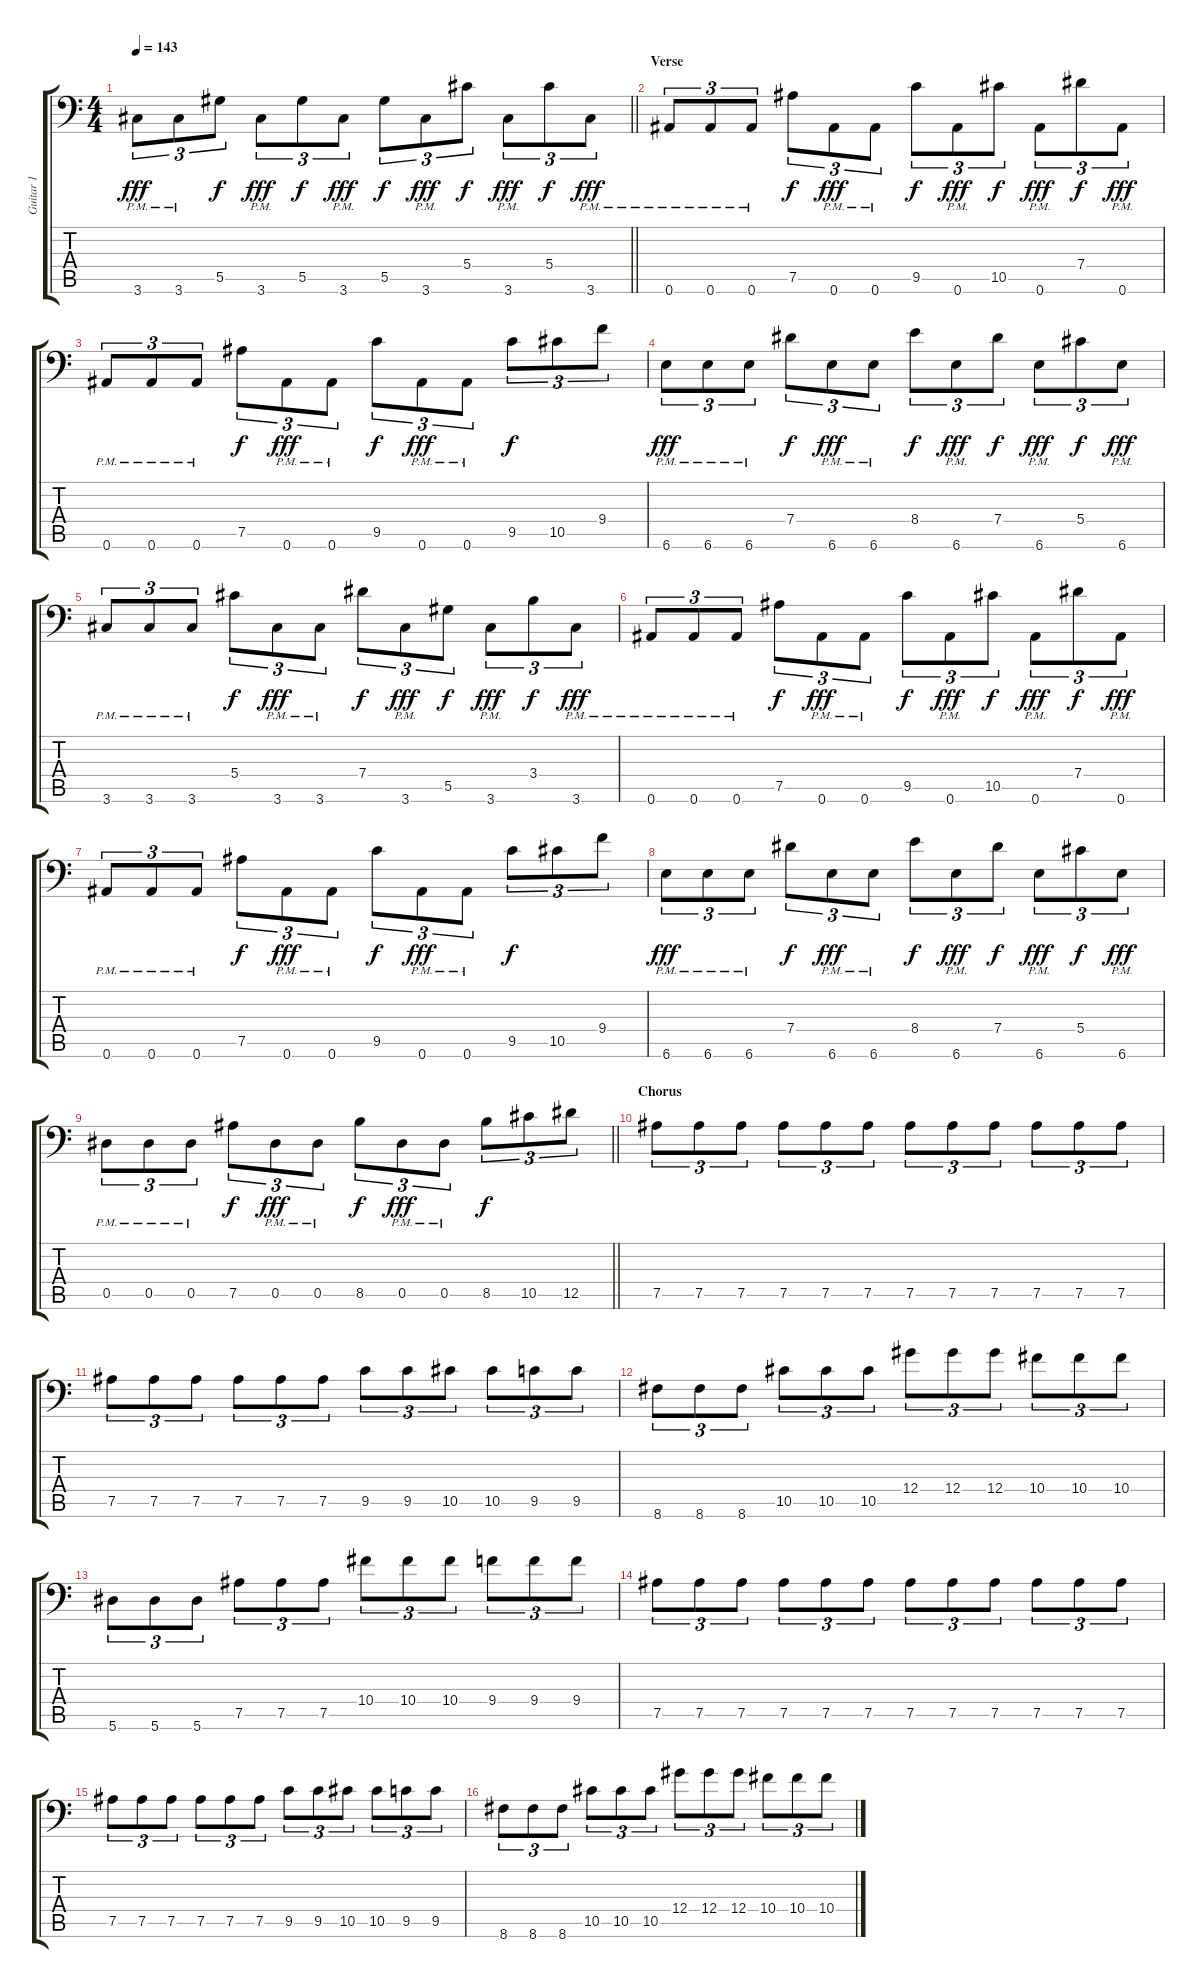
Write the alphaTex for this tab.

\track ("Guitar 1" "Guitar 1") {instrument distortionguitar}
\staff {score tabs}
\tuning (Bb3 F3 Db3 Ab2 Eb2 Bb1) {hide}
\ts (4 4)
\tempo 143
\clef f4
\barLineRight lightlight
\ks c
3.6{pm}.8{tu (3 2) dy fff} 3.6{pm}.8{tu (3 2)} 5.5.8{tu (3 2) dy f} 3.6{pm}.8{tu (3 2) dy fff} 5.5.8{tu (3 2) dy f} 3.6{pm}.8{tu (3 2) dy fff} 5.5.8{tu (3 2) dy f} 3.6{pm}.8{tu (3 2) dy fff} 5.4.8{tu (3 2) dy f} 3.6{pm}.8{tu (3 2) dy fff} 5.4.8{tu (3 2) dy f} 3.6{pm}.8{tu (3 2) dy fff} |
\section ("" "Verse")
0.6{pm}.8{tu (3 2)} 0.6{pm}.8{tu (3 2)} 0.6{pm}.8{tu (3 2)} 7.5.8{tu (3 2) dy f} 0.6{pm}.8{tu (3 2) dy fff} 0.6{pm}.8{tu (3 2)} 9.5.8{tu (3 2) dy f} 0.6{pm}.8{tu (3 2) dy fff} 10.5.8{tu (3 2) dy f} 0.6{pm}.8{tu (3 2) dy fff} 7.4.8{tu (3 2) dy f} 0.6{pm}.8{tu (3 2) dy fff} |
0.6{pm}.8{tu (3 2)} 0.6{pm}.8{tu (3 2)} 0.6{pm}.8{tu (3 2)} 7.5.8{tu (3 2) dy f} 0.6{pm}.8{tu (3 2) dy fff} 0.6{pm}.8{tu (3 2)} 9.5.8{tu (3 2) dy f} 0.6{pm}.8{tu (3 2) dy fff} 0.6{pm}.8{tu (3 2)} 9.5.8{tu (3 2) dy f} 10.5.8{tu (3 2)} 9.4.8{tu (3 2)} |
6.6{pm}.8{tu (3 2) dy fff} 6.6{pm}.8{tu (3 2)} 6.6{pm}.8{tu (3 2)} 7.4.8{tu (3 2) dy f} 6.6{pm}.8{tu (3 2) dy fff} 6.6{pm}.8{tu (3 2)} 8.4.8{tu (3 2) dy f} 6.6{pm}.8{tu (3 2) dy fff} 7.4.8{tu (3 2) dy f} 6.6{pm}.8{tu (3 2) dy fff} 5.4.8{tu (3 2) dy f} 6.6{pm}.8{tu (3 2) dy fff} |
3.6{pm}.8{tu (3 2)} 3.6{pm}.8{tu (3 2)} 3.6{pm}.8{tu (3 2)} 5.4.8{tu (3 2) dy f} 3.6{pm}.8{tu (3 2) dy fff} 3.6{pm}.8{tu (3 2)} 7.4.8{tu (3 2) dy f} 3.6{pm}.8{tu (3 2) dy fff} 5.5.8{tu (3 2) dy f} 3.6{pm}.8{tu (3 2) dy fff} 3.4.8{tu (3 2) dy f} 3.6{pm}.8{tu (3 2) dy fff} |
0.6{pm}.8{tu (3 2)} 0.6{pm}.8{tu (3 2)} 0.6{pm}.8{tu (3 2)} 7.5.8{tu (3 2) dy f} 0.6{pm}.8{tu (3 2) dy fff} 0.6{pm}.8{tu (3 2)} 9.5.8{tu (3 2) dy f} 0.6{pm}.8{tu (3 2) dy fff} 10.5.8{tu (3 2) dy f} 0.6{pm}.8{tu (3 2) dy fff} 7.4.8{tu (3 2) dy f} 0.6{pm}.8{tu (3 2) dy fff} |
0.6{pm}.8{tu (3 2)} 0.6{pm}.8{tu (3 2)} 0.6{pm}.8{tu (3 2)} 7.5.8{tu (3 2) dy f} 0.6{pm}.8{tu (3 2) dy fff} 0.6{pm}.8{tu (3 2)} 9.5.8{tu (3 2) dy f} 0.6{pm}.8{tu (3 2) dy fff} 0.6{pm}.8{tu (3 2)} 9.5.8{tu (3 2) dy f} 10.5.8{tu (3 2)} 9.4.8{tu (3 2)} |
6.6{pm}.8{tu (3 2) dy fff} 6.6{pm}.8{tu (3 2)} 6.6{pm}.8{tu (3 2)} 7.4.8{tu (3 2) dy f} 6.6{pm}.8{tu (3 2) dy fff} 6.6{pm}.8{tu (3 2)} 8.4.8{tu (3 2) dy f} 6.6{pm}.8{tu (3 2) dy fff} 7.4.8{tu (3 2) dy f} 6.6{pm}.8{tu (3 2) dy fff} 5.4.8{tu (3 2) dy f} 6.6{pm}.8{tu (3 2) dy fff} |
\barLineRight lightlight
0.5{pm}.8{tu (3 2)} 0.5{pm}.8{tu (3 2)} 0.5{pm}.8{tu (3 2)} 7.5.8{tu (3 2) dy f} 0.5{pm}.8{tu (3 2) dy fff} 0.5{pm}.8{tu (3 2)} 8.5.8{tu (3 2) dy f} 0.5{pm}.8{tu (3 2) dy fff} 0.5{pm}.8{tu (3 2)} 8.5.8{tu (3 2) dy f} 10.5.8{tu (3 2)} 12.5.8{tu (3 2)} |
\section ("" "Chorus")
7.5.8{tu (3 2)} 7.5.8{tu (3 2)} 7.5.8{tu (3 2)} 7.5.8{tu (3 2)} 7.5.8{tu (3 2)} 7.5.8{tu (3 2)} 7.5.8{tu (3 2)} 7.5.8{tu (3 2)} 7.5.8{tu (3 2)} 7.5.8{tu (3 2)} 7.5.8{tu (3 2)} 7.5.8{tu (3 2)} |
7.5.8{tu (3 2)} 7.5.8{tu (3 2)} 7.5.8{tu (3 2)} 7.5.8{tu (3 2)} 7.5.8{tu (3 2)} 7.5.8{tu (3 2)} 9.5.8{tu (3 2)} 9.5.8{tu (3 2)} 10.5.8{tu (3 2)} 10.5.8{tu (3 2)} 9.5.8{tu (3 2)} 9.5.8{tu (3 2)} |
8.6.8{tu (3 2)} 8.6.8{tu (3 2)} 8.6.8{tu (3 2)} 10.5.8{tu (3 2)} 10.5.8{tu (3 2)} 10.5.8{tu (3 2)} 12.4.8{tu (3 2)} 12.4.8{tu (3 2)} 12.4.8{tu (3 2)} 10.4.8{tu (3 2)} 10.4.8{tu (3 2)} 10.4.8{tu (3 2)} |
5.6.8{tu (3 2)} 5.6.8{tu (3 2)} 5.6.8{tu (3 2)} 7.5.8{tu (3 2)} 7.5.8{tu (3 2)} 7.5.8{tu (3 2)} 10.4.8{tu (3 2)} 10.4.8{tu (3 2)} 10.4.8{tu (3 2)} 9.4.8{tu (3 2)} 9.4.8{tu (3 2)} 9.4.8{tu (3 2)} |
7.5.8{tu (3 2)} 7.5.8{tu (3 2)} 7.5.8{tu (3 2)} 7.5.8{tu (3 2)} 7.5.8{tu (3 2)} 7.5.8{tu (3 2)} 7.5.8{tu (3 2)} 7.5.8{tu (3 2)} 7.5.8{tu (3 2)} 7.5.8{tu (3 2)} 7.5.8{tu (3 2)} 7.5.8{tu (3 2)} |
7.5.8{tu (3 2)} 7.5.8{tu (3 2)} 7.5.8{tu (3 2)} 7.5.8{tu (3 2)} 7.5.8{tu (3 2)} 7.5.8{tu (3 2)} 9.5.8{tu (3 2)} 9.5.8{tu (3 2)} 10.5.8{tu (3 2)} 10.5.8{tu (3 2)} 9.5.8{tu (3 2)} 9.5.8{tu (3 2)} |
8.6.8{tu (3 2)} 8.6.8{tu (3 2)} 8.6.8{tu (3 2)} 10.5.8{tu (3 2)} 10.5.8{tu (3 2)} 10.5.8{tu (3 2)} 12.4.8{tu (3 2)} 12.4.8{tu (3 2)} 12.4.8{tu (3 2)} 10.4.8{tu (3 2)} 10.4.8{tu (3 2)} 10.4.8{tu (3 2)}
